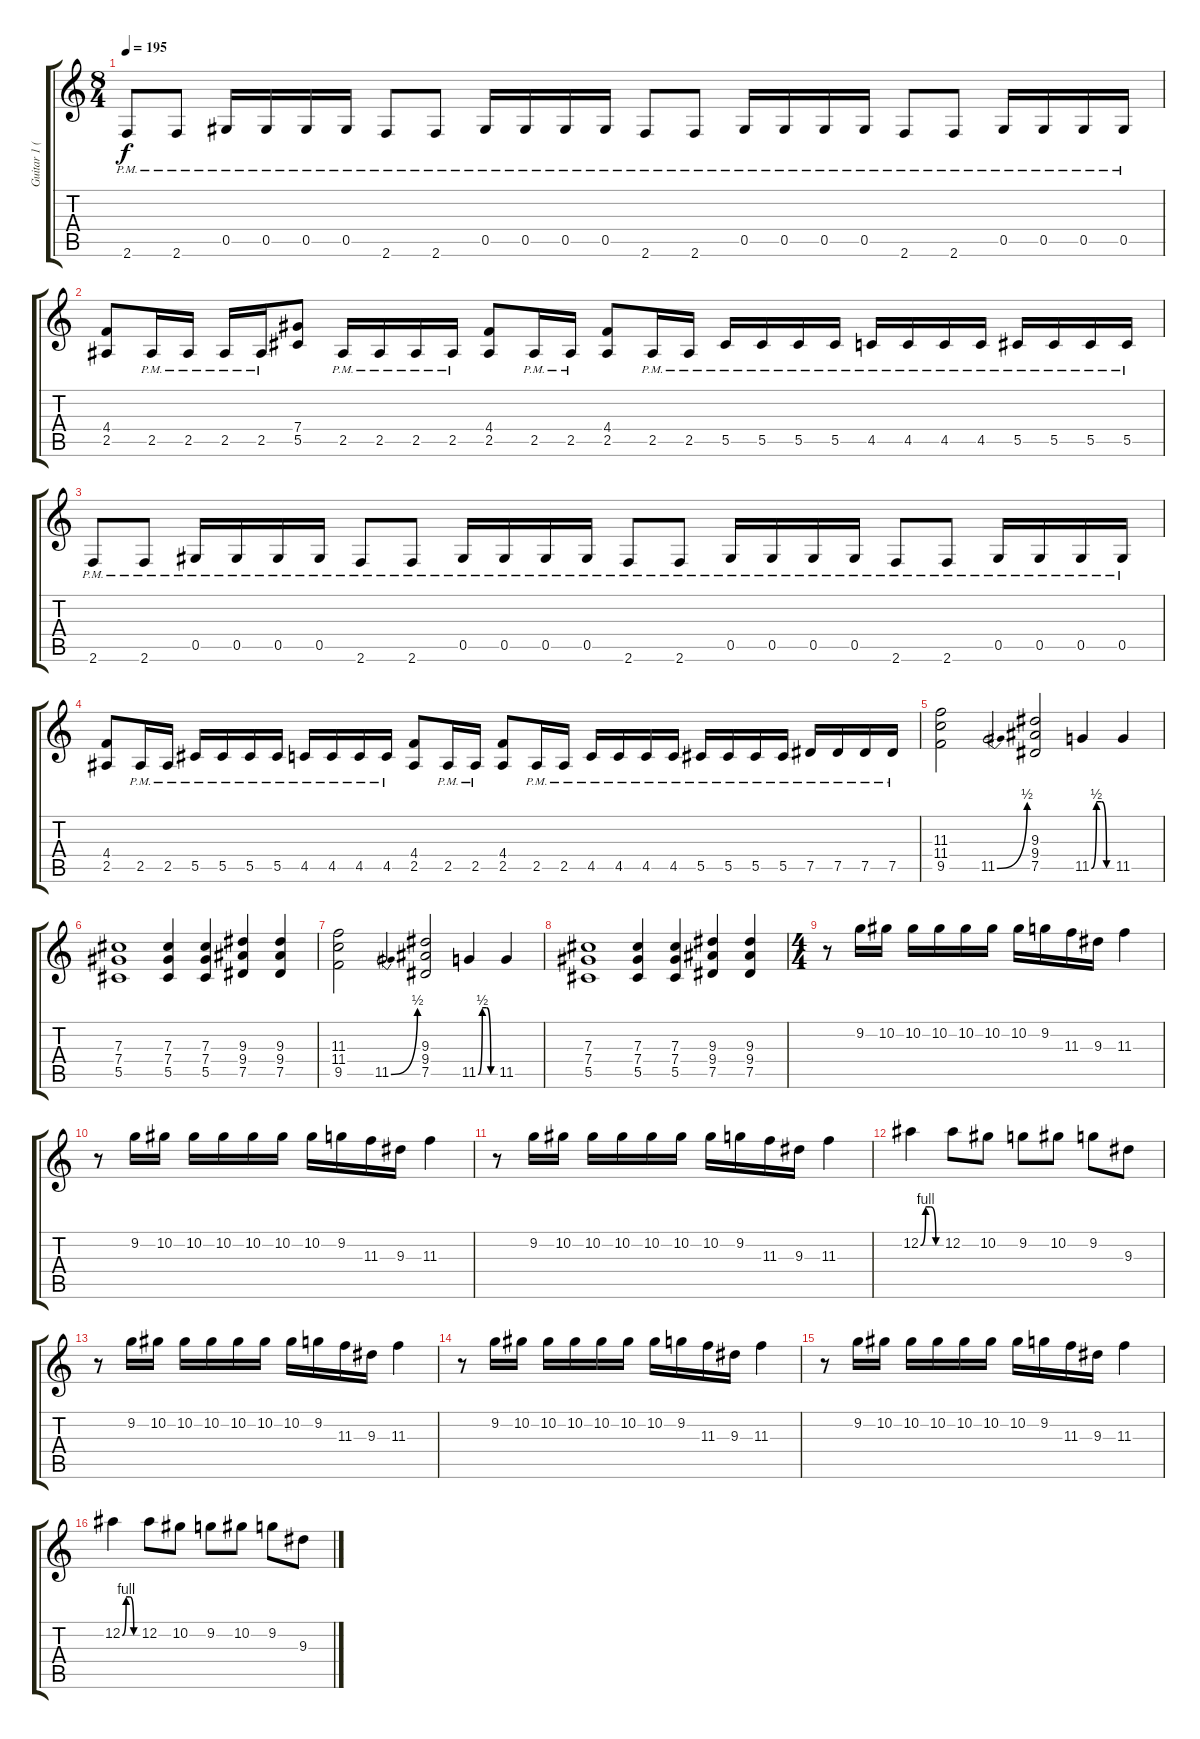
\track ("Guitar 1 (Kai Hansen)" "Guitar 1 (") {instrument distortionguitar}
\staff {score tabs}
\tuning (Eb4 Bb3 Gb3 Db3 Ab2 Eb2) {hide}
\ts (8 4)
\tempo 195
\clef g2
\ks c
2.6{pm}.8{dy f} 2.6{pm}.8 0.5{pm}.16 0.5{pm}.16 0.5{pm}.16 0.5{pm}.16 2.6{pm}.8 2.6{pm}.8 0.5{pm}.16 0.5{pm}.16 0.5{pm}.16 0.5{pm}.16 2.6{pm}.8 2.6{pm}.8 0.5{pm}.16 0.5{pm}.16 0.5{pm}.16 0.5{pm}.16 2.6{pm}.8 2.6{pm}.8 0.5{pm}.16 0.5{pm}.16 0.5{pm}.16 0.5{pm}.16 |
(4.4 2.5).8 2.5{pm}.16 2.5{pm}.16 2.5{pm}.16 2.5{pm}.16 (7.4 5.5).8 2.5{pm}.16 2.5{pm}.16 2.5{pm}.16 2.5{pm}.16 (4.4 2.5).8 2.5{pm}.16 2.5{pm}.16 (4.4 2.5).8 2.5{pm}.16 2.5{pm}.16 5.5{pm}.16 5.5{pm}.16 5.5{pm}.16 5.5{pm}.16 4.5{pm}.16 4.5{pm}.16 4.5{pm}.16 4.5{pm}.16 5.5{pm}.16 5.5{pm}.16 5.5{pm}.16 5.5{pm}.16 |
2.6{pm}.8 2.6{pm}.8 0.5{pm}.16 0.5{pm}.16 0.5{pm}.16 0.5{pm}.16 2.6{pm}.8 2.6{pm}.8 0.5{pm}.16 0.5{pm}.16 0.5{pm}.16 0.5{pm}.16 2.6{pm}.8 2.6{pm}.8 0.5{pm}.16 0.5{pm}.16 0.5{pm}.16 0.5{pm}.16 2.6{pm}.8 2.6{pm}.8 0.5{pm}.16 0.5{pm}.16 0.5{pm}.16 0.5{pm}.16 |
(4.4 2.5).8 2.5{pm}.16 2.5{pm}.16 5.5{pm}.16 5.5{pm}.16 5.5{pm}.16 5.5{pm}.16 4.5{pm}.16 4.5{pm}.16 4.5{pm}.16 4.5{pm}.16 (4.4 2.5).8 2.5{pm}.16 2.5{pm}.16 (4.4 2.5).8 2.5{pm}.16 2.5{pm}.16 4.5{pm}.16 4.5{pm}.16 4.5{pm}.16 4.5{pm}.16 5.5{pm}.16 5.5{pm}.16 5.5{pm}.16 5.5{pm}.16 7.5{pm}.16 7.5{pm}.16 7.5{pm}.16 7.5{pm}.16 |
(11.3 11.4 9.5).2 11.5{be (bend 0 0 60 2)}.2 (9.3 9.4 7.5).2 11.5{be (custom 0 0 15 2 30 2 45 0 60 0)}.4 11.5.4 |
(7.3 7.4 5.5).1 (7.3 7.4 5.5).4 (7.3 7.4 5.5).4 (9.3 9.4 7.5).4 (9.3 9.4 7.5).4 |
(11.3 11.4 9.5).2 11.5{be (bend 0 0 60 2)}.2 (9.3 9.4 7.5).2 11.5{be (custom 0 0 15 2 30 2 45 0 60 0)}.4 11.5.4 |
(7.3 7.4 5.5).1 (7.3 7.4 5.5).4 (7.3 7.4 5.5).4 (9.3 9.4 7.5).4 (9.3 9.4 7.5).4 |
\ts (4 4)
r.8 9.2.16 10.2.16 10.2.16 10.2.16 10.2.16 10.2.16 10.2.16 9.2.16 11.3.16 9.3.16 11.3.4 |
r.8 9.2.16 10.2.16 10.2.16 10.2.16 10.2.16 10.2.16 10.2.16 9.2.16 11.3.16 9.3.16 11.3.4 |
r.8 9.2.16 10.2.16 10.2.16 10.2.16 10.2.16 10.2.16 10.2.16 9.2.16 11.3.16 9.3.16 11.3.4 |
12.2{be (custom 0 0 15 4 30 4 45 0 60 0)}.4 12.2.8 10.2.8 9.2.8 10.2.8 9.2.8 9.3.8 |
r.8 9.2.16 10.2.16 10.2.16 10.2.16 10.2.16 10.2.16 10.2.16 9.2.16 11.3.16 9.3.16 11.3.4 |
r.8 9.2.16 10.2.16 10.2.16 10.2.16 10.2.16 10.2.16 10.2.16 9.2.16 11.3.16 9.3.16 11.3.4 |
r.8 9.2.16 10.2.16 10.2.16 10.2.16 10.2.16 10.2.16 10.2.16 9.2.16 11.3.16 9.3.16 11.3.4 |
12.2{be (custom 0 0 15 4 30 4 45 0 60 0)}.4 12.2.8 10.2.8 9.2.8 10.2.8 9.2.8 9.3.8
